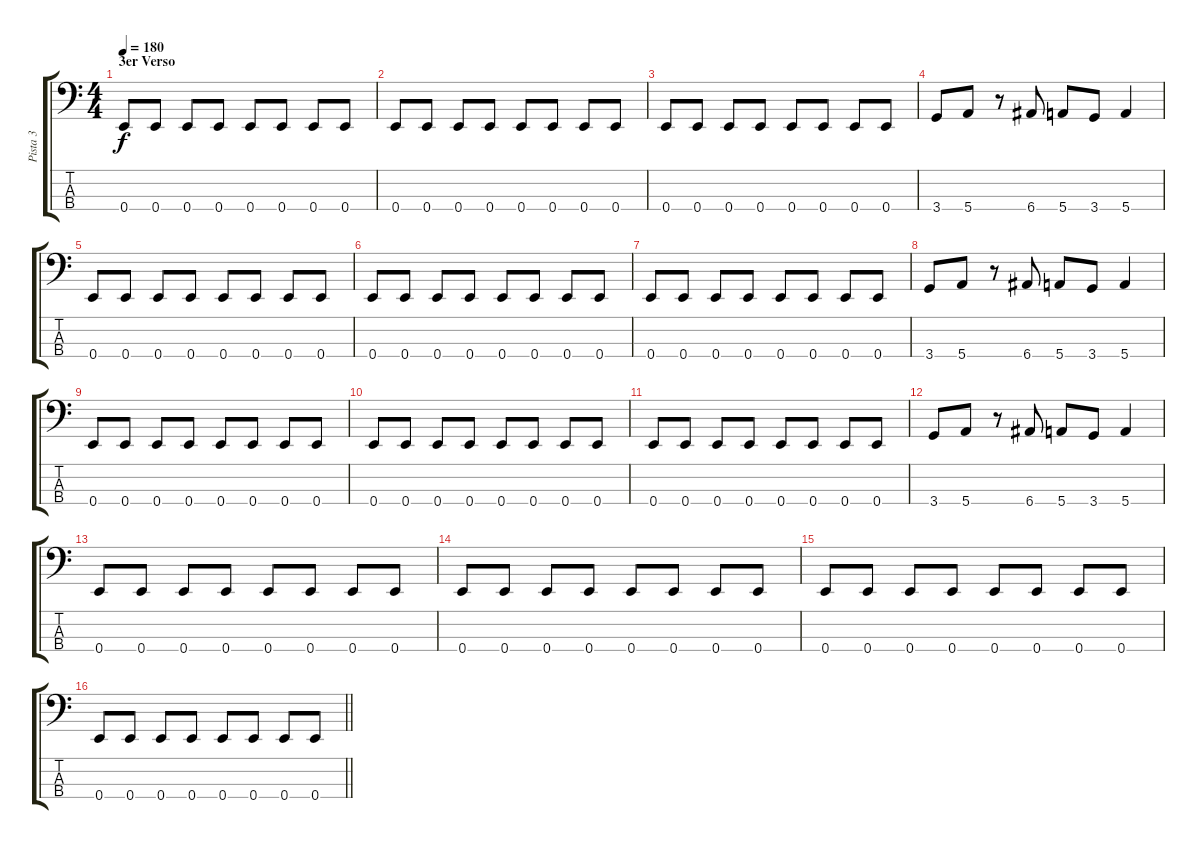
\track ("Pista 3" "Pista 3") {instrument electricbasspick}
\staff {score tabs}
\tuning (G2 D2 A1 E1) {hide}
\ts (4 4)
\section ("" "3er Verso")
\tempo 180
\clef f4
\ks c
0.4.8{dy f} 0.4.8 0.4.8 0.4.8 0.4.8 0.4.8 0.4.8 0.4.8 |
0.4.8 0.4.8 0.4.8 0.4.8 0.4.8 0.4.8 0.4.8 0.4.8 |
0.4.8 0.4.8 0.4.8 0.4.8 0.4.8 0.4.8 0.4.8 0.4.8 |
3.4.8 5.4.8 r.8 6.4.8 5.4.8 3.4.8 5.4.4 |
0.4.8 0.4.8 0.4.8 0.4.8 0.4.8 0.4.8 0.4.8 0.4.8 |
0.4.8 0.4.8 0.4.8 0.4.8 0.4.8 0.4.8 0.4.8 0.4.8 |
0.4.8 0.4.8 0.4.8 0.4.8 0.4.8 0.4.8 0.4.8 0.4.8 |
3.4.8 5.4.8 r.8 6.4.8 5.4.8 3.4.8 5.4.4 |
0.4.8 0.4.8 0.4.8 0.4.8 0.4.8 0.4.8 0.4.8 0.4.8 |
0.4.8 0.4.8 0.4.8 0.4.8 0.4.8 0.4.8 0.4.8 0.4.8 |
0.4.8 0.4.8 0.4.8 0.4.8 0.4.8 0.4.8 0.4.8 0.4.8 |
3.4.8 5.4.8 r.8 6.4.8 5.4.8 3.4.8 5.4.4 |
0.4.8 0.4.8 0.4.8 0.4.8 0.4.8 0.4.8 0.4.8 0.4.8 |
0.4.8 0.4.8 0.4.8 0.4.8 0.4.8 0.4.8 0.4.8 0.4.8 |
0.4.8 0.4.8 0.4.8 0.4.8 0.4.8 0.4.8 0.4.8 0.4.8 |
\barLineRight lightlight
0.4.8 0.4.8 0.4.8 0.4.8 0.4.8 0.4.8 0.4.8 0.4.8
